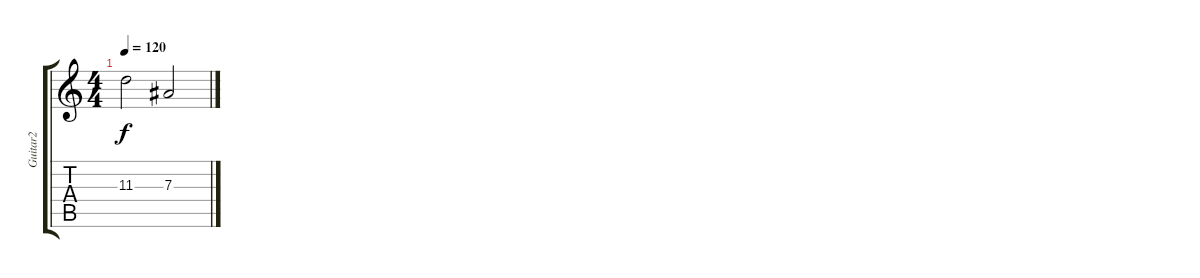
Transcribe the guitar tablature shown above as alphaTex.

\track ("Guitar2" "Guitar2") {instrument distortionguitar}
\staff {score tabs}
\tuning (C4 G3 Eb3 Bb2 F2 C2) {hide}
\ts (4 4)
\tempo 120
\clef g2
\ks c
11.3.2{dy f} 7.3.2
